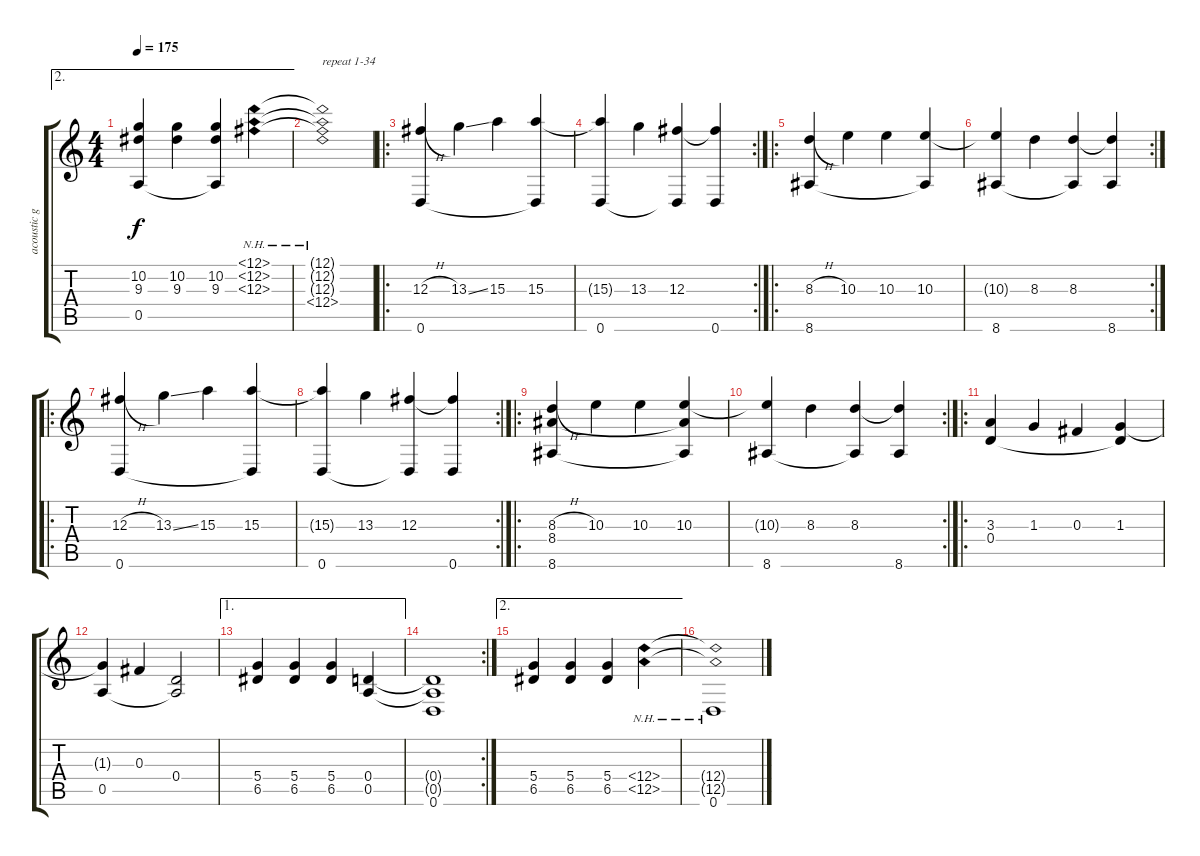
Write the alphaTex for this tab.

\track ("acoustic guitar" "acoustic g") {instrument acousticguitarsteel}
\staff {score tabs}
\tuning (D4 A3 Gb3 D3 A2 D2) {hide}
\ae 2
\ts (4 4)
\tempo 175
\clef g2
\ks c
(10.2 9.3 0.5).4{dy f} (10.2 9.3).4 (10.2 9.3 0.5{t}).4 (12.1{nh} 12.2{nh} 12.3{nh}).4 |
(12.1{nh t} 12.2{nh t} 12.3{nh t} 12.4{nh}).1{txt "repeat 1-34"} |
\ro
(12.3{h} 0.6).4 13.3{ss}.4 15.3.4 (15.3 0.6{t}).4 |
\rc 2
(15.3{t} 0.6).4 13.3.4 (12.3 0.6{t}).4 (12.3{t} 0.6).4 |
\ro
(8.3{h} 8.6).4 10.3.4 10.3.4 (10.3 8.6{t}).4 |
\rc 2
(10.3{t} 8.6).4 8.3.4 (8.3 8.6{t}).4 (8.3{t} 8.6).4 |
\ro
(12.3{h} 0.6).4 13.3{ss}.4 15.3.4 (15.3 0.6{t}).4 |
\rc 2
(15.3{t} 0.6).4 13.3.4 (12.3 0.6{t}).4 (12.3{t} 0.6).4 |
\ro
(8.3{h} 8.4 8.6).4 10.3.4 10.3.4 (10.3 8.4{t} 8.6{t}).4 |
\rc 2
(10.3{t} 8.6).4 8.3.4 (8.3 8.6{t}).4 (8.3{t} 8.6).4 |
\ro
(3.3 0.4).4 1.3.4 0.3.4 (1.3 0.4{t}).4 |
(1.3{t} 0.5).4 0.3.4 (0.4 0.5{t}).2 |
\ae 1
(5.4 6.5).4 (5.4 6.5).4 (5.4 6.5).4 (0.4 0.5).4 |
\rc 2
(0.4{t} 0.5{t} 0.6).1 |
\ae 2
(5.4 6.5).4 (5.4 6.5).4 (5.4 6.5).4 (12.4{nh} 12.5{nh}).4 |
(12.4{nh t} 12.5{nh t} 0.6).1
